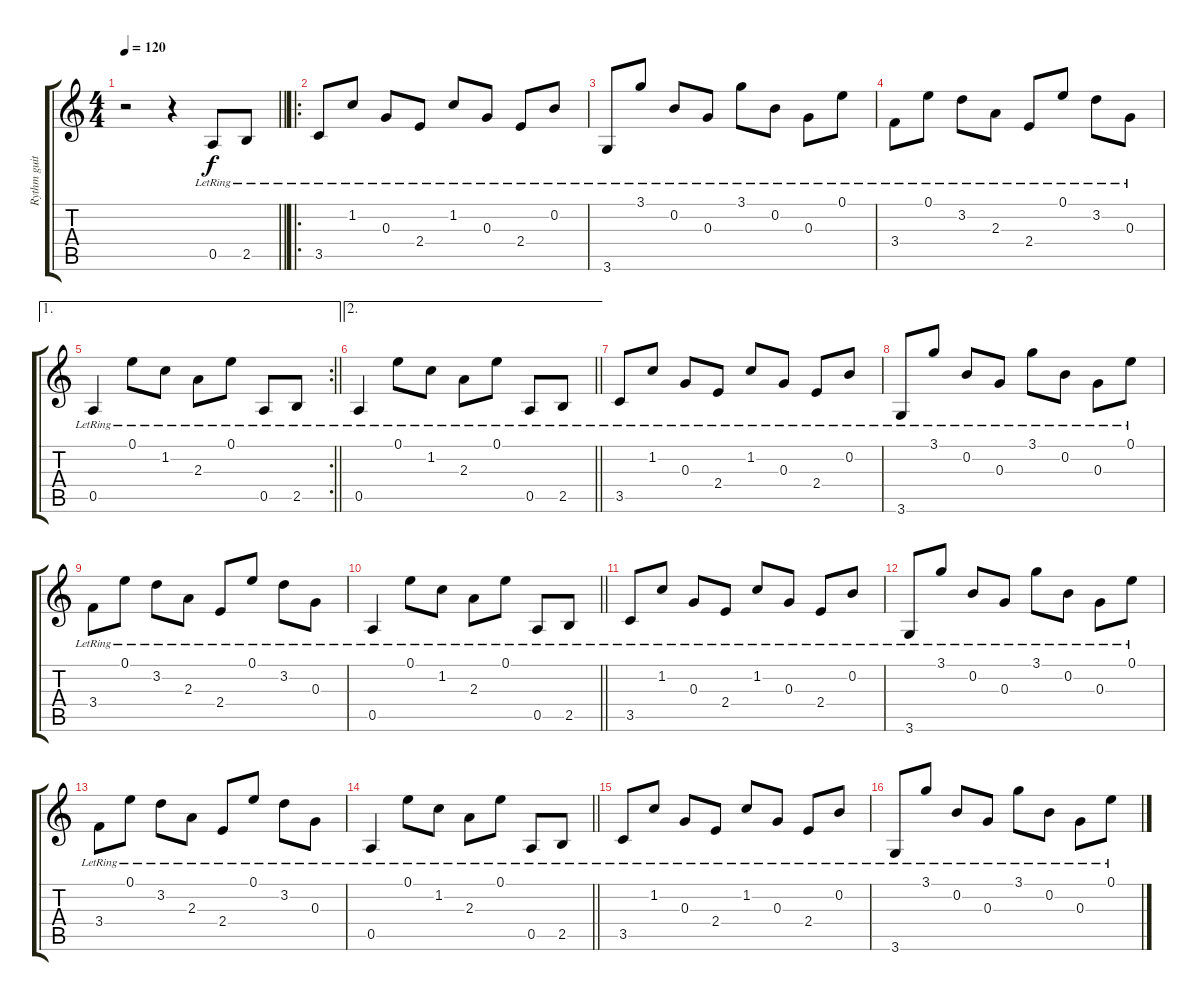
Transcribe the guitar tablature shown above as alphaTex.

\track ("Rythm guitar" "Rythm guit") {instrument electricguitarclean}
\staff {score tabs}
\tuning (E4 B3 G3 D3 A2 E2) {hide}
\ts (4 4)
\tempo 120
\clef g2
\barLineRight lightlight
\ks c
r.2{dy f instrument electricguitarclean} r.4 0.5{lr}.8 2.5{lr}.8 |
\ro
3.5{lr}.8 1.2{lr}.8 0.3{lr}.8 2.4{lr}.8 1.2{lr}.8 0.3{lr}.8 2.4{lr}.8 0.2{lr}.8 |
3.6{lr}.8 3.1{lr}.8 0.2{lr}.8 0.3{lr}.8 3.1{lr}.8 0.2{lr}.8 0.3{lr}.8 0.1{lr}.8 |
3.4{lr}.8 0.1{lr}.8 3.2{lr}.8 2.3{lr}.8 2.4{lr}.8 0.1{lr}.8 3.2{lr}.8 0.3{lr}.8 |
\ae 1
\rc 2
\barLineRight lightlight
0.5{lr}.4 0.1{lr}.8 1.2{lr}.8 2.3{lr}.8 0.1{lr}.8 0.5{lr}.8 2.5{lr}.8 |
\ae 2
\barLineRight lightlight
0.5{lr}.4 0.1{lr}.8 1.2{lr}.8 2.3{lr}.8 0.1{lr}.8 0.5{lr}.8 2.5{lr}.8 |
3.5{lr}.8 1.2{lr}.8 0.3{lr}.8 2.4{lr}.8 1.2{lr}.8 0.3{lr}.8 2.4{lr}.8 0.2{lr}.8 |
3.6{lr}.8 3.1{lr}.8 0.2{lr}.8 0.3{lr}.8 3.1{lr}.8 0.2{lr}.8 0.3{lr}.8 0.1{lr}.8 |
3.4{lr}.8 0.1{lr}.8 3.2{lr}.8 2.3{lr}.8 2.4{lr}.8 0.1{lr}.8 3.2{lr}.8 0.3{lr}.8 |
\barLineRight lightlight
0.5{lr}.4 0.1{lr}.8 1.2{lr}.8 2.3{lr}.8 0.1{lr}.8 0.5{lr}.8 2.5{lr}.8 |
3.5{lr}.8 1.2{lr}.8 0.3{lr}.8 2.4{lr}.8 1.2{lr}.8 0.3{lr}.8 2.4{lr}.8 0.2{lr}.8 |
3.6{lr}.8 3.1{lr}.8 0.2{lr}.8 0.3{lr}.8 3.1{lr}.8 0.2{lr}.8 0.3{lr}.8 0.1{lr}.8 |
3.4{lr}.8 0.1{lr}.8 3.2{lr}.8 2.3{lr}.8 2.4{lr}.8 0.1{lr}.8 3.2{lr}.8 0.3{lr}.8 |
\barLineRight lightlight
0.5{lr}.4 0.1{lr}.8 1.2{lr}.8 2.3{lr}.8 0.1{lr}.8 0.5{lr}.8 2.5{lr}.8 |
3.5{lr}.8 1.2{lr}.8 0.3{lr}.8 2.4{lr}.8 1.2{lr}.8 0.3{lr}.8 2.4{lr}.8 0.2{lr}.8 |
3.6{lr}.8 3.1{lr}.8 0.2{lr}.8 0.3{lr}.8 3.1{lr}.8 0.2{lr}.8 0.3{lr}.8 0.1{lr}.8
